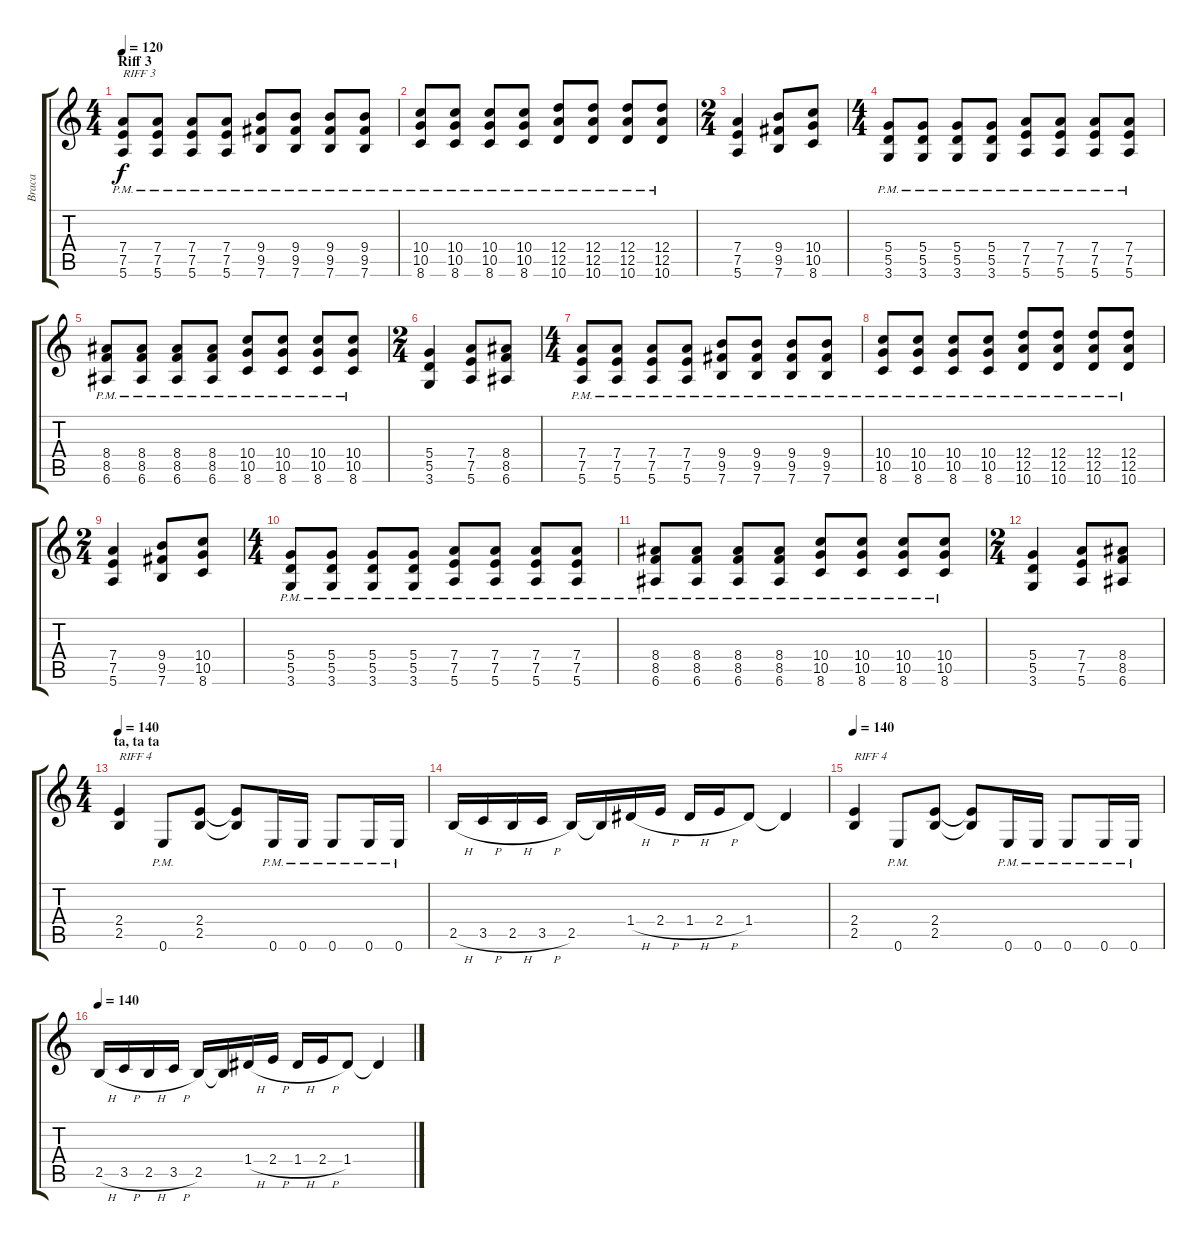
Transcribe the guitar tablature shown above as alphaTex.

\track ("Braca" "Braca") {instrument electricguitarjazz}
\staff {score tabs}
\tuning (E4 B3 G3 D3 A2 E2) {hide}
\ts (4 4)
\section ("" "Riff 3")
\tempo 120
\clef g2
\ks c
(7.4{pm} 7.5{pm} 5.6{pm}).8{txt "RIFF 3" dy f instrument distortionguitar} (7.4{pm} 7.5{pm} 5.6{pm}).8 (7.4{pm} 7.5{pm} 5.6{pm}).8 (7.4{pm} 7.5{pm} 5.6{pm}).8 (9.4{pm} 9.5{pm} 7.6{pm}).8 (9.4{pm} 9.5{pm} 7.6{pm}).8 (9.4{pm} 9.5{pm} 7.6{pm}).8 (9.4{pm} 9.5{pm} 7.6{pm}).8 |
(10.4{pm} 10.5{pm} 8.6{pm}).8{instrument distortionguitar} (10.4{pm} 10.5{pm} 8.6{pm}).8 (10.4{pm} 10.5{pm} 8.6{pm}).8 (10.4{pm} 10.5{pm} 8.6{pm}).8{instrument distortionguitar} (12.4{pm} 12.5{pm} 10.6{pm}).8 (12.4{pm} 12.5{pm} 10.6{pm}).8 (12.4{pm} 12.5{pm} 10.6{pm}).8 (12.4{pm} 12.5{pm} 10.6{pm}).8 |
\ts (2 4)
(7.4 7.5 5.6).4{instrument distortionguitar} (9.4 9.5 7.6).8 (10.4 10.5 8.6).8 |
\ts (4 4)
(5.4{pm} 5.5{pm} 3.6{pm}).8{instrument distortionguitar} (5.4{pm} 5.5{pm} 3.6{pm}).8 (5.4{pm} 5.5{pm} 3.6{pm}).8{instrument distortionguitar} (5.4{pm} 5.5{pm} 3.6{pm}).8 (7.4{pm} 7.5{pm} 5.6{pm}).8 (7.4{pm} 7.5{pm} 5.6{pm}).8 (7.4{pm} 7.5{pm} 5.6{pm}).8 (7.4{pm} 7.5{pm} 5.6{pm}).8 |
(8.4{pm} 8.5{pm} 6.6{pm}).8{instrument distortionguitar} (8.4{pm} 8.5{pm} 6.6{pm}).8{instrument distortionguitar} (8.4{pm} 8.5{pm} 6.6{pm}).8 (8.4{pm} 8.5{pm} 6.6{pm}).8 (10.4{pm} 10.5{pm} 8.6{pm}).8 (10.4{pm} 10.5{pm} 8.6{pm}).8 (10.4{pm} 10.5{pm} 8.6{pm}).8 (10.4{pm} 10.5{pm} 8.6{pm}).8 |
\ts (2 4)
(5.4 5.5 3.6).4{instrument distortionguitar} (7.4 7.5 5.6).8 (8.4 8.5 6.6).8 |
\ts (4 4)
(7.4{pm} 7.5{pm} 5.6{pm}).8{instrument distortionguitar} (7.4{pm} 7.5{pm} 5.6{pm}).8 (7.4{pm} 7.5{pm} 5.6{pm}).8 (7.4{pm} 7.5{pm} 5.6{pm}).8 (9.4{pm} 9.5{pm} 7.6{pm}).8 (9.4{pm} 9.5{pm} 7.6{pm}).8 (9.4{pm} 9.5{pm} 7.6{pm}).8{instrument distortionguitar} (9.4{pm} 9.5{pm} 7.6{pm}).8 |
(10.4{pm} 10.5{pm} 8.6{pm}).8{instrument distortionguitar} (10.4{pm} 10.5{pm} 8.6{pm}).8 (10.4{pm} 10.5{pm} 8.6{pm}).8 (10.4{pm} 10.5{pm} 8.6{pm}).8 (12.4{pm} 12.5{pm} 10.6{pm}).8 (12.4{pm} 12.5{pm} 10.6{pm}).8 (12.4{pm} 12.5{pm} 10.6{pm}).8 (12.4{pm} 12.5{pm} 10.6{pm}).8 |
\ts (2 4)
(7.4 7.5 5.6).4{instrument distortionguitar} (9.4 9.5 7.6).8 (10.4 10.5 8.6).8 |
\ts (4 4)
(5.4{pm} 5.5{pm} 3.6{pm}).8{instrument distortionguitar} (5.4{pm} 5.5{pm} 3.6{pm}).8 (5.4{pm} 5.5{pm} 3.6{pm}).8 (5.4{pm} 5.5{pm} 3.6{pm}).8 (7.4{pm} 7.5{pm} 5.6{pm}).8 (7.4{pm} 7.5{pm} 5.6{pm}).8 (7.4{pm} 7.5{pm} 5.6{pm}).8 (7.4{pm} 7.5{pm} 5.6{pm}).8 |
(8.4{pm} 8.5{pm} 6.6{pm}).8{instrument distortionguitar} (8.4{pm} 8.5{pm} 6.6{pm}).8 (8.4{pm} 8.5{pm} 6.6{pm}).8 (8.4{pm} 8.5{pm} 6.6{pm}).8 (10.4{pm} 10.5{pm} 8.6{pm}).8 (10.4{pm} 10.5{pm} 8.6{pm}).8 (10.4{pm} 10.5{pm} 8.6{pm}).8 (10.4{pm} 10.5{pm} 8.6{pm}).8 |
\ts (2 4)
(5.4 5.5 3.6).4{instrument distortionguitar} (7.4 7.5 5.6).8 (8.4 8.5 6.6).8 |
\ts (4 4)
\section ("" "ta, ta ta")
\tempo 140
(2.4 2.5).4{txt "RIFF 4" instrument distortionguitar} 0.6{pm}.8 (2.4 2.5).8 (2.4{t} 2.5{t}).8 0.6{pm}.16 0.6{pm}.16 0.6{pm}.8 0.6{pm}.16 0.6{pm}.16 |
2.5{h}.16 3.5{h}.16 2.5{h}.16 3.5{h}.16 2.5.16 2.5{t}.16 1.4{h}.16 2.4{h}.16 1.4{h}.16 2.4{h}.16 1.4.8 1.4{t}.4 |
\tempo 140
(2.4 2.5).4{txt "RIFF 4" instrument distortionguitar} 0.6{pm}.8 (2.4 2.5).8 (2.4{t} 2.5{t}).8 0.6{pm}.16 0.6{pm}.16 0.6{pm}.8 0.6{pm}.16 0.6{pm}.16 |
\tempo 140
2.5{h}.16{instrument distortionguitar} 3.5{h}.16 2.5{h}.16 3.5{h}.16 2.5.16 2.5{t}.16 1.4{h}.16 2.4{h}.16 1.4{h}.16 2.4{h}.16 1.4.8 1.4{t}.4
